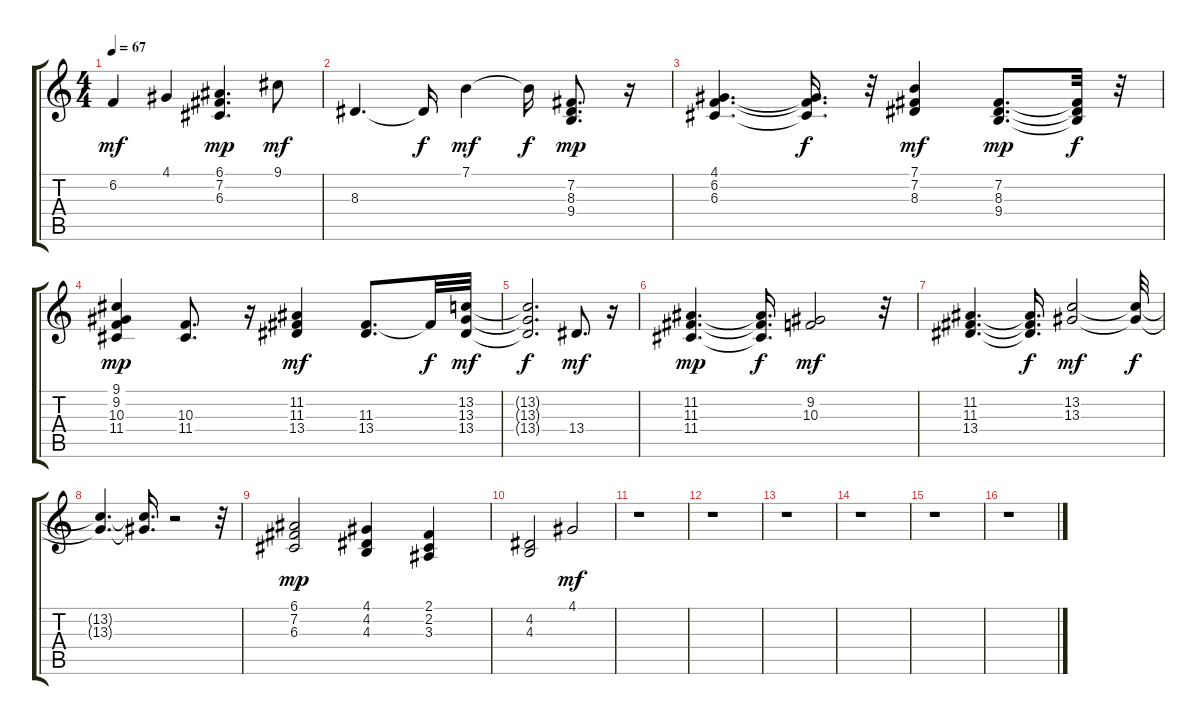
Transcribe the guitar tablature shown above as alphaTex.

\track "" {instrument choiraahs}
\staff {score tabs}
\tuning (E4 B3 G3 D3 A2 E2) {hide}
\ts (4 4)
\tempo 67
\clef g2
\ks c
6.2.4{dy mf} 4.1.4 (6.1 7.2 6.3).4{d dy mp} 9.1.8{dy mf} |
8.3.4{d} 8.3{t}.16{dy f} 7.1.4{dy mf} 7.1{t}.16{dy f} (7.2 8.3 9.4).8{d dy mp} r.16 |
(4.1 6.2 6.3).4{d} (4.1{t} 6.2{t} 6.3{t}).16{d dy f} r.32 (7.1 7.2 8.3).4{dy mf} (7.2 8.3 9.4).8{d dy mp} (7.2{t} 8.3{t} 9.4{t}).32{dy f} r.32 |
(9.1 9.2 10.3 11.4).4{dy mp} (10.3 11.4).8{d} r.16 (11.2 11.3 13.4).4{dy mf} (11.3 13.4).8{d} 11.3{t}.32{dy f} (13.2 13.3 13.4).32{dy mf} |
(13.2{t} 13.3{t} 13.4{t}).2{d dy f} 13.4.8{d dy mf} r.16 |
(11.2 11.3 11.4).4{d dy mp} (11.2{t} 11.3{t} 11.4{t}).16{d dy f} (9.2 10.3).2{dy mf} r.32 |
(11.2 11.3 13.4).4{d} (11.2{t} 11.3{t} 13.4{t}).16{d dy f} (13.2 13.3).2{dy mf} (13.2{t} 13.3{t}).32{dy f} |
(13.2{t} 13.3{t}).4{d} (13.2{t} 13.3{t}).16{d} r.2 r.32 |
(6.1 7.2 6.3).2{dy mp} (4.1 4.2 4.3).4 (2.1 2.2 3.3).4 |
(4.2 4.3).2 4.1.2{dy mf} |
r.1 |
r.1 |
r.1 |
r.1 |
r.1 |
r.1
